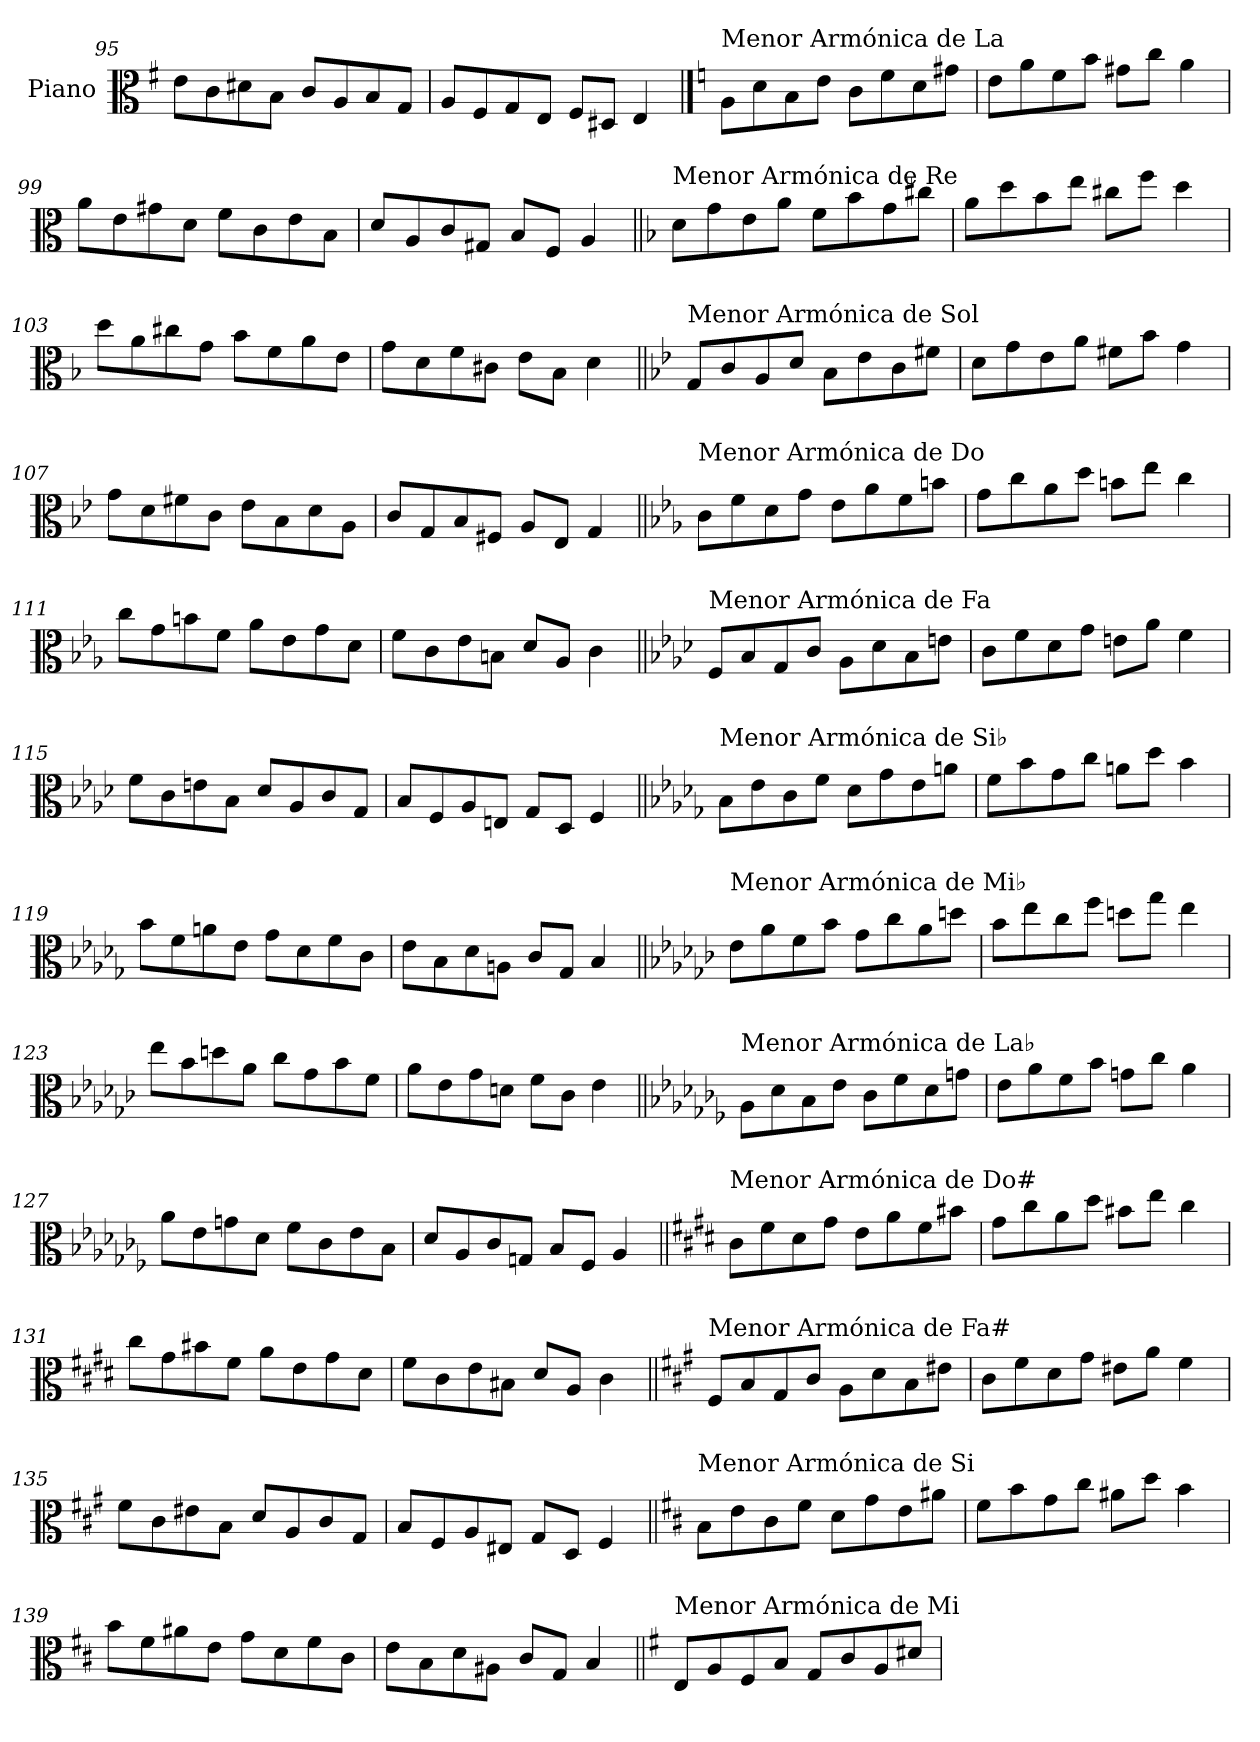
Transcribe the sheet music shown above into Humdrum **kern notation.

**kern
*part1
*staff1
*I"Piano
*I'Pno.
*clefC3
*k[f#]
=95
8e\L
8c\
8d#X\
8B\J
8c/L
8A/
8B/
8G/J
=96
8A/L
8F#/
8G/
8E/J
8F#/L
8D#X/J
4E/
!!LO:PB:g=z
==97
*k[]
!LO:TX:a:t=Menor Armónica de La
8A\L
8d\
8B\
8e\J
8c\L
8f\
8d\
8g#X\J
=98
8e\L
8a\
8f\
8b\J
8g#X\L
8cc\J
4a\
=99
8a\L
8e\
8g#X\
8d\J
8f\L
8c\
8e\
8B\J
=100
8d/L
8A/
8c/
8G#X/J
8B/L
8F/J
4A/
!!LO:LB:g=z
=101||
*k[b-]
!LO:TX:a:t=Menor Armónica de Re
8d\L
8g\
8e\
8a\J
8f\L
8b-\
8g\
8cc#X\J
=102
8a\L
8dd\
8b-\
8ee\J
8cc#X\L
8ff\J
4dd\
=103
8dd\L
8a\
8cc#X\
8g\J
8b-\L
8f\
8a\
8e\J
=104
8g\L
8d\
8f\
8c#X\J
8e\L
8B-\J
4d\
!!LO:LB:g=z
=105||
*k[b-e-]
!LO:TX:a:t=Menor Armónica de Sol
8G/L
8c/
8A/
8d/J
8B-\L
8e-\
8c\
8f#X\J
=106
8d\L
8g\
8e-\
8a\J
8f#X\L
8b-\J
4g\
=107
8g\L
8d\
8f#X\
8c\J
8e-\L
8B-\
8d\
8A\J
=108
8c/L
8G/
8B-/
8F#X/J
8A/L
8E-/J
4G/
!!LO:LB:g=z
=109||
*k[b-e-a-]
!LO:TX:a:t=Menor Armónica de Do
8c\L
8f\
8d\
8g\J
8e-\L
8a-\
8f\
8bn\J
=110
8g\L
8cc\
8a-\
8dd\J
8bn\L
8ee-\J
4cc\
=111
8cc\L
8g\
8bn\
8f\J
8a-\L
8e-\
8g\
8d\J
=112
8f\L
8c\
8e-\
8Bn\J
8d/L
8A-/J
4c\
!!LO:LB:g=z
=113||
*k[b-e-a-d-]
!LO:TX:a:t=Menor Armónica de Fa
8F/L
8B-/
8G/
8c/J
8A-\L
8d-\
8B-\
8en\J
=114
8c\L
8f\
8d-\
8g\J
8en\L
8a-\J
4f\
=115
8f\L
8c\
8en\
8B-\J
8d-/L
8A-/
8c/
8G/J
=116
8B-/L
8F/
8A-/
8En/J
8G/L
8D-/J
4F/
!!LO:LB:g=z
=117||
*k[b-e-a-d-g-]
!LO:TX:a:t=Menor Armónica de Si♭
8B-\L
8e-\
8c\
8f\J
8d-\L
8g-\
8e-\
8an\J
=118
8f\L
8b-\
8g-\
8cc\J
8an\L
8dd-\J
4b-\
=119
8b-\L
8f\
8an\
8e-\J
8g-\L
8d-\
8f\
8c\J
=120
8e-\L
8B-\
8d-\
8An\J
8c/L
8G-/J
4B-/
!!LO:LB:g=z
=121||
*k[b-e-a-d-g-c-]
!LO:TX:a:t=Menor Armónica de Mi♭
8e-\L
8a-\
8f\
8b-\J
8g-\L
8cc-\
8a-\
8ddn\J
=122
8b-\L
8ee-\
8cc-\
8ff\J
8ddn\L
8gg-\J
4ee-\
=123
8ee-\L
8b-\
8ddn\
8a-\J
8cc-\L
8g-\
8b-\
8f\J
=124
8a-\L
8e-\
8g-\
8dn\J
8f\L
8c-\J
4e-\
!!LO:LB:g=z
=125||
*k[b-e-a-d-g-c-f-]
!LO:TX:a:t=Menor Armónica de La♭
8A-\L
8d-\
8B-\
8e-\J
8c-\L
8f-\
8d-\
8gn\J
=126
8e-\L
8a-\
8f-\
8b-\J
8gn\L
8cc-\J
4a-\
=127
8a-\L
8e-\
8gn\
8d-\J
8f-\L
8c-\
8e-\
8B-\J
=128
8d-/L
8A-/
8c-/
8Gn/J
8B-/L
8F-/J
4A-/
!!LO:LB:g=z
=129||
*k[f#c#g#d#]
!LO:TX:a:t=Menor Armónica de Do#
8c#\L
8f#\
8d#\
8g#\J
8e\L
8a\
8f#\
8b#X\J
=130
8g#\L
8cc#\
8a\
8dd#\J
8b#X\L
8ee\J
4cc#\
=131
8cc#\L
8g#\
8b#X\
8f#\J
8a\L
8e\
8g#\
8d#\J
=132
8f#\L
8c#\
8e\
8B#X\J
8d#/L
8A/J
4c#\
!!LO:LB:g=z
=133||
*k[f#c#g#]
!LO:TX:a:t=Menor Armónica de Fa#
8F#/L
8B/
8G#/
8c#/J
8A\L
8d\
8B\
8e#X\J
=134
8c#\L
8f#\
8d\
8g#\J
8e#X\L
8a\J
4f#\
=135
8f#\L
8c#\
8e#X\
8B\J
8d/L
8A/
8c#/
8G#/J
=136
8B/L
8F#/
8A/
8E#X/J
8G#/L
8D/J
4F#/
!!LO:LB:g=z
=137||
*k[f#c#]
!LO:TX:a:t=Menor Armónica de Si
8B\L
8e\
8c#\
8f#\J
8d\L
8g\
8e\
8a#X\J
=138
8f#\L
8b\
8g\
8cc#\J
8a#X\L
8dd\J
4b\
=139
8b\L
8f#\
8a#X\
8e\J
8g\L
8d\
8f#\
8c#\J
=140
8e\L
8B\
8d\
8A#X\J
8c#/L
8G/J
4B/
!!LO:LB:g=z
=141||
*k[f#]
!LO:TX:a:t=Menor Armónica de Mi
8E/L
8A/
8F#/
8B/J
8G/L
8c/
8A/
8d#X/J
=
*-
